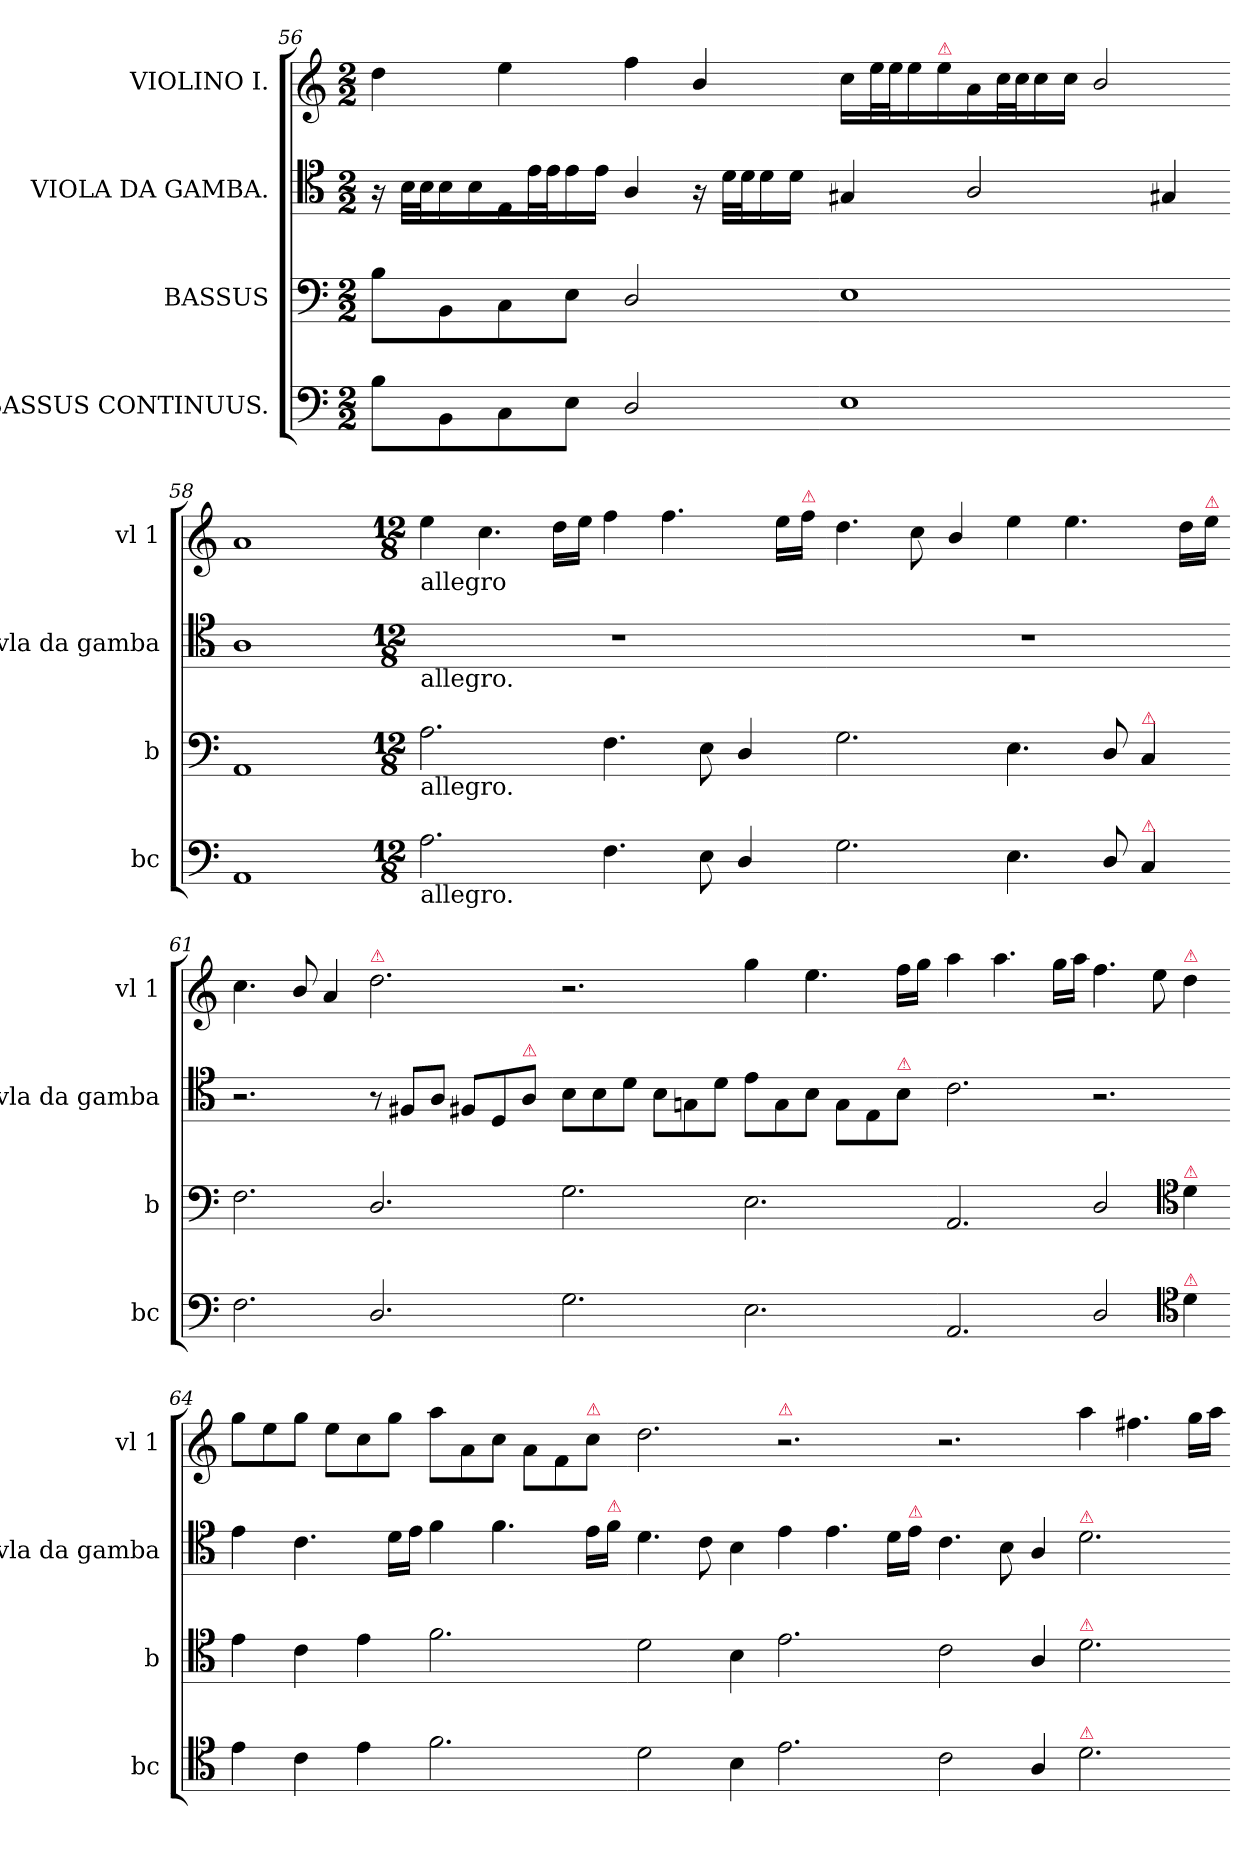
**kern	**kern	**kern	**kern
*part4	*part3	*part2	*part1
*staff4	*staff3	*staff2	*staff1
*I"BASSUS CONTINUUS.	*I"BASSUS	*I"VIOLA DA GAMBA.	*I"VIOLINO I.
*I'bc	*I'b	*I'vla da gamba	*I'vl 1
*clefF4	*clefF4	*clefC4	*clefG2
*k[]	*k[]	*k[]	*k[]
*a:	*a:	*a:	*a:
*M2/2	*M2/2	*M2/2	*M2/2
=56	=56	=56	=56
8B\L	8B\L	16r	4dd\
.	.	32B\LLL	.
.	.	32B\J	.
8BB\	8BB\	16B\	.
.	.	16B\	.
8C\	8C\	16E\	4ee\
.	.	32e\L	.
.	.	32e\J	.
8E\J	8E\J	16e\	.
.	.	16e\JJ	.
2D/	2D/	4A/	4ff\
.	.	16r	4b/
.	.	32d\LLL	.
.	.	32d\J	.
.	.	16d\	.
.	.	16d\JJ	.
=57-	=57-	=57-	=57-
1E	1E	4G#X/	16cc\LL
.	.	.	32ee\L
.	.	.	32ee\J
.	.	.	16ee\
!	!	!	!LO:TX:a:color=crimson:t=⚠
.	.	.	16ee\
.	.	2A/	16a\
.	.	.	32cc\L
.	.	.	32cc\J
.	.	.	16cc\
.	.	.	16cc\JJ
.	.	.	2b/
.	.	4G#X/	.
=58-	=58-	=58-	=58-
1AA	1AA	1A	1a
=59-	=59-	=59-	=59-
*M12/8	*M12/8	*M12/8	*M12/8
!	!	!	!LO:TX:b:t=allegro
!	!	!LO:TX:b:t=allegro.	!
!	!LO:TX:b:t=allegro.	!	!
!LO:TX:b:t=allegro.	!	!	!
2.A\	2.A\	1.r	4ee\
.	.	.	4.cc\
.	.	.	16dd\LL
.	.	.	16ee\JJ
4.F\	4.F\	.	4ff\
.	.	.	4.ff\
8E\	8E\	.	.
4D/	4D/	.	.
.	.	.	16ee\LL
!	!	!	!LO:TX:a:color=crimson:t=⚠
.	.	.	16ff\JJ
=60-	=60-	=60-	=60-
2.G\	2.G\	1.r	4.dd\
.	.	.	8cc\
.	.	.	4b/
4.E\	4.E\	.	4ee\
.	.	.	4.ee\
8D/	8D/	.	.
!	!LO:TX:a:color=crimson:t=⚠	!	!
!LO:TX:a:color=crimson:t=⚠	!	!	!
4C/	4C/	.	.
.	.	.	16dd\LL
!	!	!	!LO:TX:a:color=crimson:t=⚠
.	.	.	16ee\JJ
=61-	=61-	=61-	=61-
2.F\	2.F\	2.r	4.cc\
.	.	.	8b/
.	.	.	4a/
!	!	!	!LO:TX:a:color=crimson:t=⚠
2.D/	2.D/	8r	2.dd\
.	.	8F#X/L	.
.	.	8A/J	.
.	.	8F#X/L	.
.	.	8D/	.
!	!	!LO:TX:a:color=crimson:t=⚠	!
.	.	8A/J	.
=62-	=62-	=62-	=62-
2.G\	2.G\	8B\L	2.r
.	.	8B\	.
.	.	8d\J	.
.	.	8B\L	.
.	.	8Gn\	.
.	.	8d\J	.
2.E\	2.E\	8e\L	4gg\
.	.	8G\	.
.	.	8B\J	4.ee\
.	.	8G\L	.
.	.	8E\	.
!	!	!LO:TX:a:color=crimson:t=⚠	!
.	.	8B\J	16ff\LL
.	.	.	16gg\JJ
=63-	=63-	=63-	=63-
2.AA/	2.AA/	2.c\	4aa\
.	.	.	4.aa\
.	.	.	16gg\LL
.	.	.	16aa\JJ
2D/	2D/	2.r	4.ff\
.	.	.	8ee\
*clefC4	*clefC4	*	*
!	!	!	!LO:TX:a:color=crimson:t=⚠
!	!LO:TX:a:color=crimson:t=⚠	!	!
!LO:TX:a:color=crimson:t=⚠	!	!	!
4d\	4d\	.	4dd\
=64-	=64-	=64-	=64-
4e\	4e\	4e\	8gg\L
.	.	.	8ee\
4c\	4c\	4.c\	8gg\J
.	.	.	8ee\L
4e\	4e\	.	8cc\
.	.	16d\LL	8gg\J
.	.	16e\JJ	.
2.f\	2.f\	4f\	8aa\L
.	.	.	8a\
.	.	4.f\	8cc\J
.	.	.	8a\L
.	.	.	8f\
!	!	!	!LO:TX:a:color=crimson:t=⚠
.	.	16e\LL	8cc\J
!	!	!LO:TX:a:color=crimson:t=⚠	!
.	.	16f\JJ	.
=65-	=65-	=65-	=65-
2d\	2d\	4.d\	2.dd\
.	.	8c\	.
4B\	4B\	4B\	.
!	!	!	!LO:TX:a:color=crimson:t=⚠
2.e\	2.e\	4e\	2.r
.	.	4.e\	.
.	.	16d\LL	.
!	!	!LO:TX:a:color=crimson:t=⚠	!
.	.	16e\JJ	.
=66-	=66-	=66-	=66-
2c\	2c\	4.c\	2.r
.	.	8B\	.
4A/	4A/	4A/	.
!	!	!LO:TX:a:color=crimson:t=⚠	!
!	!LO:TX:a:color=crimson:t=⚠	!	!
!LO:TX:a:color=crimson:t=⚠	!	!	!
2.d\	2.d\	2.d\	4aa\
.	.	.	4.ff#X\
.	.	.	16gg\LL
.	.	.	16aa\JJ
=-	=-	=-	=-
*-	*-	*-	*-
